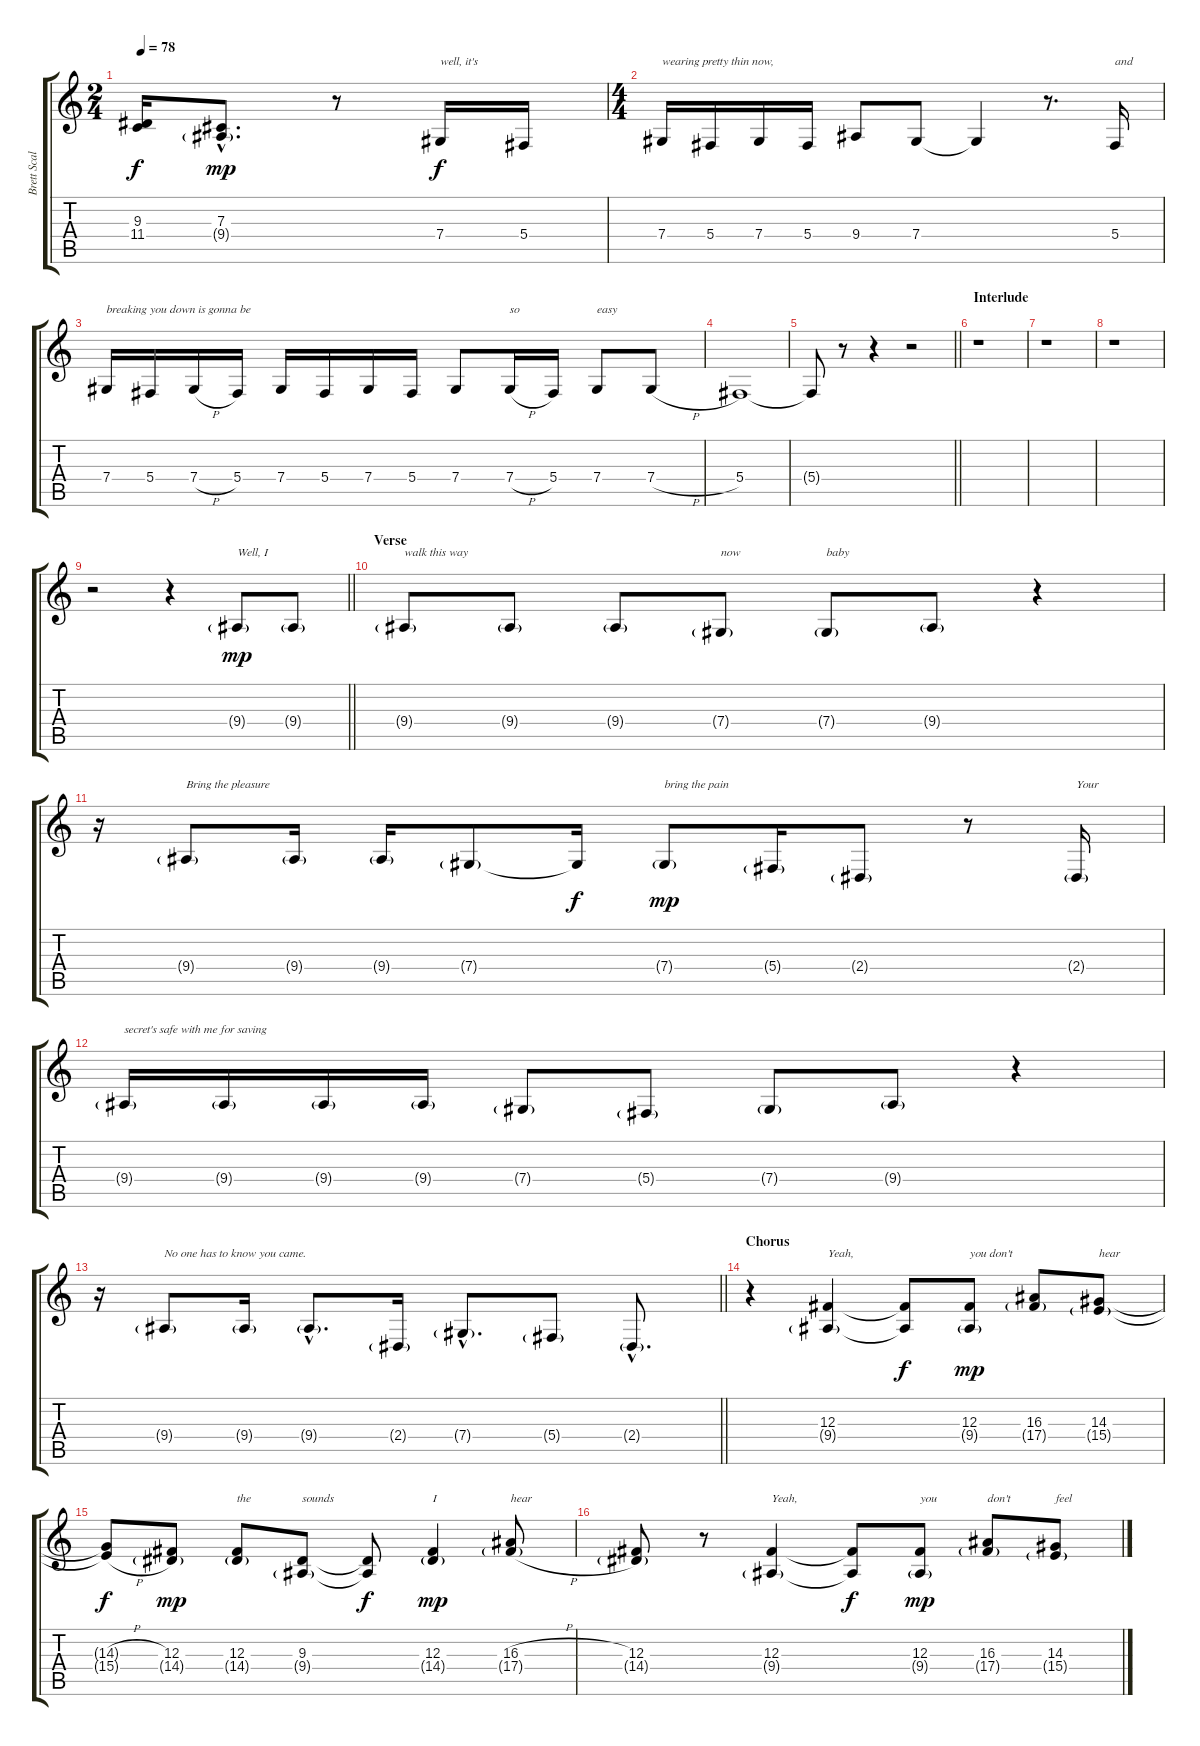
\track ("Brett Scallions (Lead Vocals)" "Brett Scal") {instrument violin}
\staff {score tabs}
\tuning (Eb4 Bb3 Gb3 Db3 Ab2 Eb2) {hide}
\ts (2 4)
\tempo 78
\clef g2
\ks c
(9.3{t} 11.4{t}).16{dy f} (7.3{hac} 9.4{g hac}).8{d dy mp} r.8 7.4.16{txt "well, it's" dy f} 5.4.16 |
\ts (4 4)
7.4.16{txt "wearing pretty thin now,"} 5.4.16 7.4.16 5.4.16 9.4.8 7.4.8 7.4{t}.4 r.8{d} 5.4.16{txt "and"} |
7.4.16{txt "breaking you down is gonna be"} 5.4.16 7.4{h}.16 5.4.16 7.4.16 5.4.16 7.4.16 5.4.16 7.4.8 7.4{h}.16{txt "so"} 5.4.16 7.4.8{txt "easy"} 7.4{h}.8 |
5.4.1 |
\barLineRight lightlight
5.4{t}.8 r.8 r.4 r.2 |
\section ("" "Interlude")
r.1 |
r.1 |
r.1 |
\barLineRight lightlight
r.2 r.4 9.4{g}.8{txt "Well, I" dy mp} 9.4{g}.8 |
\section ("" "Verse")
9.4{g}.8{txt "walk this way"} 9.4{g}.8 9.4{g}.8 7.4{g}.8{txt "now"} 7.4{g}.8{txt "baby"} 9.4{g}.8 r.4 |
r.16 9.4{g}.8{txt "Bring the pleasure"} 9.4{g}.16 9.4{g}.16 7.4{g}.8 7.4{t}.16{dy f} 7.4{g}.8{txt "bring the pain" dy mp} 5.4{g}.16 2.4{g}.8 r.8 2.4{g}.16{txt "Your"} |
9.4{g}.16{txt "secret's safe with me for saving"} 9.4{g}.16 9.4{g}.16 9.4{g}.16 7.4{g}.8 5.4{g}.8 7.4{g}.8 9.4{g}.8 r.4 |
\barLineRight lightlight
r.16 9.4{g}.8{txt "No one has to know you came."} 9.4{g}.16 9.4{g hac}.8{d} 2.4{g}.16 7.4{g hac}.8{d} 5.4{g}.8 2.4{g hac}.8{d} |
\section ("" "Chorus")
r.4 (12.3 9.4{g}).4{txt "Yeah,"} (12.3{t} 9.4{t}).8{dy f} (12.3 9.4{g}).8{txt "you don't" dy mp} (16.3 17.4{g}).8 (14.3 15.4{g}).8{txt "hear"} |
(14.3{h t} 15.4{h t}).8{dy f} (12.3 14.4{g}).8{dy mp} (12.3 14.4{g}).8{txt "the"} (9.3 9.4{g}).8{txt "sounds"} (9.3{t} 9.4{t}).8{dy f} (12.3 14.4{g}).4{txt "I" dy mp} (16.3{h} 17.4{h g}).8{txt "hear"} |
(12.3 14.4{g}).8 r.8 (12.3 9.4{g}).4{txt "Yeah,"} (12.3{t} 9.4{t}).8{dy f} (12.3 9.4{g}).8{txt "you" dy mp} (16.3 17.4{g}).8{txt "don't"} (14.3{h} 15.4{h g}).8{txt "feel"}
